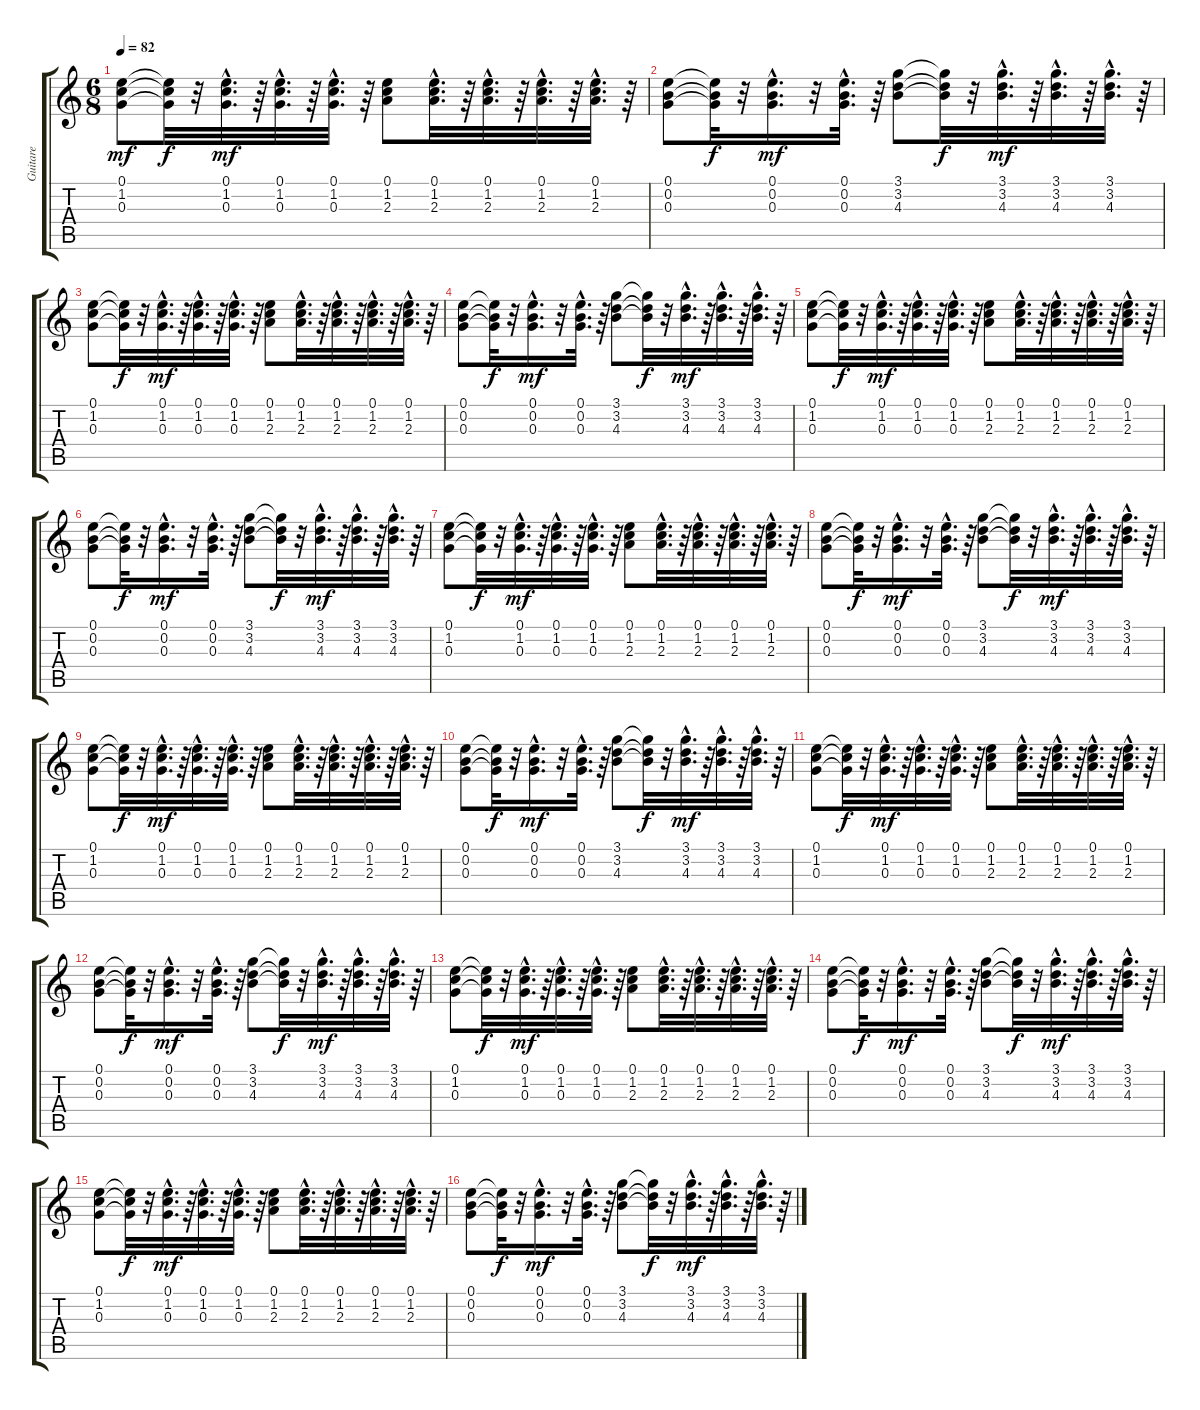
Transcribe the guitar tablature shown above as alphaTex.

\track ("Guitare" "Guitare") {instrument acousticguitarnylon}
\staff {score tabs}
\tuning (E4 B3 G3 D3 A2 E2) {hide}
\ts (6 8)
\tempo 82
\clef g2
\ks c
(0.1 1.2 0.3).8{dy mf} (0.1{t} 1.2{t} 0.3{t}).32{dy f} r.32 (0.1{hac} 1.2{hac} 0.3{hac}).32{d dy mf} r.64 (0.1{hac} 1.2{hac} 0.3{hac}).32{d} r.64 (0.1{hac} 1.2{hac} 0.3{hac}).32{d} r.64 (0.1 1.2 2.3).8 (0.1{hac} 1.2{hac} 2.3{hac}).32{d} r.64 (0.1{hac} 1.2{hac} 2.3{hac}).32{d} r.64 (0.1{hac} 1.2{hac} 2.3{hac}).32{d} r.64 (0.1{hac} 1.2{hac} 2.3{hac}).32{d} r.64 |
(0.1 0.2 0.3).8 (0.1{t} 0.2{t} 0.3{t}).32{dy f} r.32 (0.1{hac} 0.2{hac} 0.3{hac}).16{d dy mf} r.32 (0.1{hac} 0.2{hac} 0.3{hac}).32{d} r.64 (3.1 3.2 4.3).8 (3.1{t} 3.2{t} 4.3{t}).32{dy f} r.32 (3.1{hac} 3.2{hac} 4.3{hac}).32{d dy mf} r.64 (3.1{hac} 3.2{hac} 4.3{hac}).32{d} r.64 (3.1{hac} 3.2{hac} 4.3{hac}).32{d} r.64 |
(0.1 1.2 0.3).8 (0.1{t} 1.2{t} 0.3{t}).32{dy f} r.32 (0.1{hac} 1.2{hac} 0.3{hac}).32{d dy mf} r.64 (0.1{hac} 1.2{hac} 0.3{hac}).32{d} r.64 (0.1{hac} 1.2{hac} 0.3{hac}).32{d} r.64 (0.1 1.2 2.3).8 (0.1{hac} 1.2{hac} 2.3{hac}).32{d} r.64 (0.1{hac} 1.2{hac} 2.3{hac}).32{d} r.64 (0.1{hac} 1.2{hac} 2.3{hac}).32{d} r.64 (0.1{hac} 1.2{hac} 2.3{hac}).32{d} r.64 |
(0.1 0.2 0.3).8 (0.1{t} 0.2{t} 0.3{t}).32{dy f} r.32 (0.1{hac} 0.2{hac} 0.3{hac}).16{d dy mf} r.32 (0.1{hac} 0.2{hac} 0.3{hac}).32{d} r.64 (3.1 3.2 4.3).8 (3.1{t} 3.2{t} 4.3{t}).32{dy f} r.32 (3.1{hac} 3.2{hac} 4.3{hac}).32{d dy mf} r.64 (3.1{hac} 3.2{hac} 4.3{hac}).32{d} r.64 (3.1{hac} 3.2{hac} 4.3{hac}).32{d} r.64 |
(0.1 1.2 0.3).8 (0.1{t} 1.2{t} 0.3{t}).32{dy f} r.32 (0.1{hac} 1.2{hac} 0.3{hac}).32{d dy mf} r.64 (0.1{hac} 1.2{hac} 0.3{hac}).32{d} r.64 (0.1{hac} 1.2{hac} 0.3{hac}).32{d} r.64 (0.1 1.2 2.3).8 (0.1{hac} 1.2{hac} 2.3{hac}).32{d} r.64 (0.1{hac} 1.2{hac} 2.3{hac}).32{d} r.64 (0.1{hac} 1.2{hac} 2.3{hac}).32{d} r.64 (0.1{hac} 1.2{hac} 2.3{hac}).32{d} r.64 |
(0.1 0.2 0.3).8 (0.1{t} 0.2{t} 0.3{t}).32{dy f} r.32 (0.1{hac} 0.2{hac} 0.3{hac}).16{d dy mf} r.32 (0.1{hac} 0.2{hac} 0.3{hac}).32{d} r.64 (3.1 3.2 4.3).8 (3.1{t} 3.2{t} 4.3{t}).32{dy f} r.32 (3.1{hac} 3.2{hac} 4.3{hac}).32{d dy mf} r.64 (3.1{hac} 3.2{hac} 4.3{hac}).32{d} r.64 (3.1{hac} 3.2{hac} 4.3{hac}).32{d} r.64 |
(0.1 1.2 0.3).8 (0.1{t} 1.2{t} 0.3{t}).32{dy f} r.32 (0.1{hac} 1.2{hac} 0.3{hac}).32{d dy mf} r.64 (0.1{hac} 1.2{hac} 0.3{hac}).32{d} r.64 (0.1{hac} 1.2{hac} 0.3{hac}).32{d} r.64 (0.1 1.2 2.3).8 (0.1{hac} 1.2{hac} 2.3{hac}).32{d} r.64 (0.1{hac} 1.2{hac} 2.3{hac}).32{d} r.64 (0.1{hac} 1.2{hac} 2.3{hac}).32{d} r.64 (0.1{hac} 1.2{hac} 2.3{hac}).32{d} r.64 |
(0.1 0.2 0.3).8 (0.1{t} 0.2{t} 0.3{t}).32{dy f} r.32 (0.1{hac} 0.2{hac} 0.3{hac}).16{d dy mf} r.32 (0.1{hac} 0.2{hac} 0.3{hac}).32{d} r.64 (3.1 3.2 4.3).8 (3.1{t} 3.2{t} 4.3{t}).32{dy f} r.32 (3.1{hac} 3.2{hac} 4.3{hac}).32{d dy mf} r.64 (3.1{hac} 3.2{hac} 4.3{hac}).32{d} r.64 (3.1{hac} 3.2{hac} 4.3{hac}).32{d} r.64 |
(0.1 1.2 0.3).8 (0.1{t} 1.2{t} 0.3{t}).32{dy f} r.32 (0.1{hac} 1.2{hac} 0.3{hac}).32{d dy mf} r.64 (0.1{hac} 1.2{hac} 0.3{hac}).32{d} r.64 (0.1{hac} 1.2{hac} 0.3{hac}).32{d} r.64 (0.1 1.2 2.3).8 (0.1{hac} 1.2{hac} 2.3{hac}).32{d} r.64 (0.1{hac} 1.2{hac} 2.3{hac}).32{d} r.64 (0.1{hac} 1.2{hac} 2.3{hac}).32{d} r.64 (0.1{hac} 1.2{hac} 2.3{hac}).32{d} r.64 |
(0.1 0.2 0.3).8 (0.1{t} 0.2{t} 0.3{t}).32{dy f} r.32 (0.1{hac} 0.2{hac} 0.3{hac}).16{d dy mf} r.32 (0.1{hac} 0.2{hac} 0.3{hac}).32{d} r.64 (3.1 3.2 4.3).8 (3.1{t} 3.2{t} 4.3{t}).32{dy f} r.32 (3.1{hac} 3.2{hac} 4.3{hac}).32{d dy mf} r.64 (3.1{hac} 3.2{hac} 4.3{hac}).32{d} r.64 (3.1{hac} 3.2{hac} 4.3{hac}).32{d} r.64 |
(0.1 1.2 0.3).8 (0.1{t} 1.2{t} 0.3{t}).32{dy f} r.32 (0.1{hac} 1.2{hac} 0.3{hac}).32{d dy mf} r.64 (0.1{hac} 1.2{hac} 0.3{hac}).32{d} r.64 (0.1{hac} 1.2{hac} 0.3{hac}).32{d} r.64 (0.1 1.2 2.3).8 (0.1{hac} 1.2{hac} 2.3{hac}).32{d} r.64 (0.1{hac} 1.2{hac} 2.3{hac}).32{d} r.64 (0.1{hac} 1.2{hac} 2.3{hac}).32{d} r.64 (0.1{hac} 1.2{hac} 2.3{hac}).32{d} r.64 |
(0.1 0.2 0.3).8 (0.1{t} 0.2{t} 0.3{t}).32{dy f} r.32 (0.1{hac} 0.2{hac} 0.3{hac}).16{d dy mf} r.32 (0.1{hac} 0.2{hac} 0.3{hac}).32{d} r.64 (3.1 3.2 4.3).8 (3.1{t} 3.2{t} 4.3{t}).32{dy f} r.32 (3.1{hac} 3.2{hac} 4.3{hac}).32{d dy mf} r.64 (3.1{hac} 3.2{hac} 4.3{hac}).32{d} r.64 (3.1{hac} 3.2{hac} 4.3{hac}).32{d} r.64 |
(0.1 1.2 0.3).8 (0.1{t} 1.2{t} 0.3{t}).32{dy f} r.32 (0.1{hac} 1.2{hac} 0.3{hac}).32{d dy mf} r.64 (0.1{hac} 1.2{hac} 0.3{hac}).32{d} r.64 (0.1{hac} 1.2{hac} 0.3{hac}).32{d} r.64 (0.1 1.2 2.3).8 (0.1{hac} 1.2{hac} 2.3{hac}).32{d} r.64 (0.1{hac} 1.2{hac} 2.3{hac}).32{d} r.64 (0.1{hac} 1.2{hac} 2.3{hac}).32{d} r.64 (0.1{hac} 1.2{hac} 2.3{hac}).32{d} r.64 |
(0.1 0.2 0.3).8 (0.1{t} 0.2{t} 0.3{t}).32{dy f} r.32 (0.1{hac} 0.2{hac} 0.3{hac}).16{d dy mf} r.32 (0.1{hac} 0.2{hac} 0.3{hac}).32{d} r.64 (3.1 3.2 4.3).8 (3.1{t} 3.2{t} 4.3{t}).32{dy f} r.32 (3.1{hac} 3.2{hac} 4.3{hac}).32{d dy mf} r.64 (3.1{hac} 3.2{hac} 4.3{hac}).32{d} r.64 (3.1{hac} 3.2{hac} 4.3{hac}).32{d} r.64 |
(0.1 1.2 0.3).8 (0.1{t} 1.2{t} 0.3{t}).32{dy f} r.32 (0.1{hac} 1.2{hac} 0.3{hac}).32{d dy mf} r.64 (0.1{hac} 1.2{hac} 0.3{hac}).32{d} r.64 (0.1{hac} 1.2{hac} 0.3{hac}).32{d} r.64 (0.1 1.2 2.3).8 (0.1{hac} 1.2{hac} 2.3{hac}).32{d} r.64 (0.1{hac} 1.2{hac} 2.3{hac}).32{d} r.64 (0.1{hac} 1.2{hac} 2.3{hac}).32{d} r.64 (0.1{hac} 1.2{hac} 2.3{hac}).32{d} r.64 |
(0.1 0.2 0.3).8 (0.1{t} 0.2{t} 0.3{t}).32{dy f} r.32 (0.1{hac} 0.2{hac} 0.3{hac}).16{d dy mf} r.32 (0.1{hac} 0.2{hac} 0.3{hac}).32{d} r.64 (3.1 3.2 4.3).8 (3.1{t} 3.2{t} 4.3{t}).32{dy f} r.32 (3.1{hac} 3.2{hac} 4.3{hac}).32{d dy mf} r.64 (3.1{hac} 3.2{hac} 4.3{hac}).32{d} r.64 (3.1{hac} 3.2{hac} 4.3{hac}).32{d} r.64
